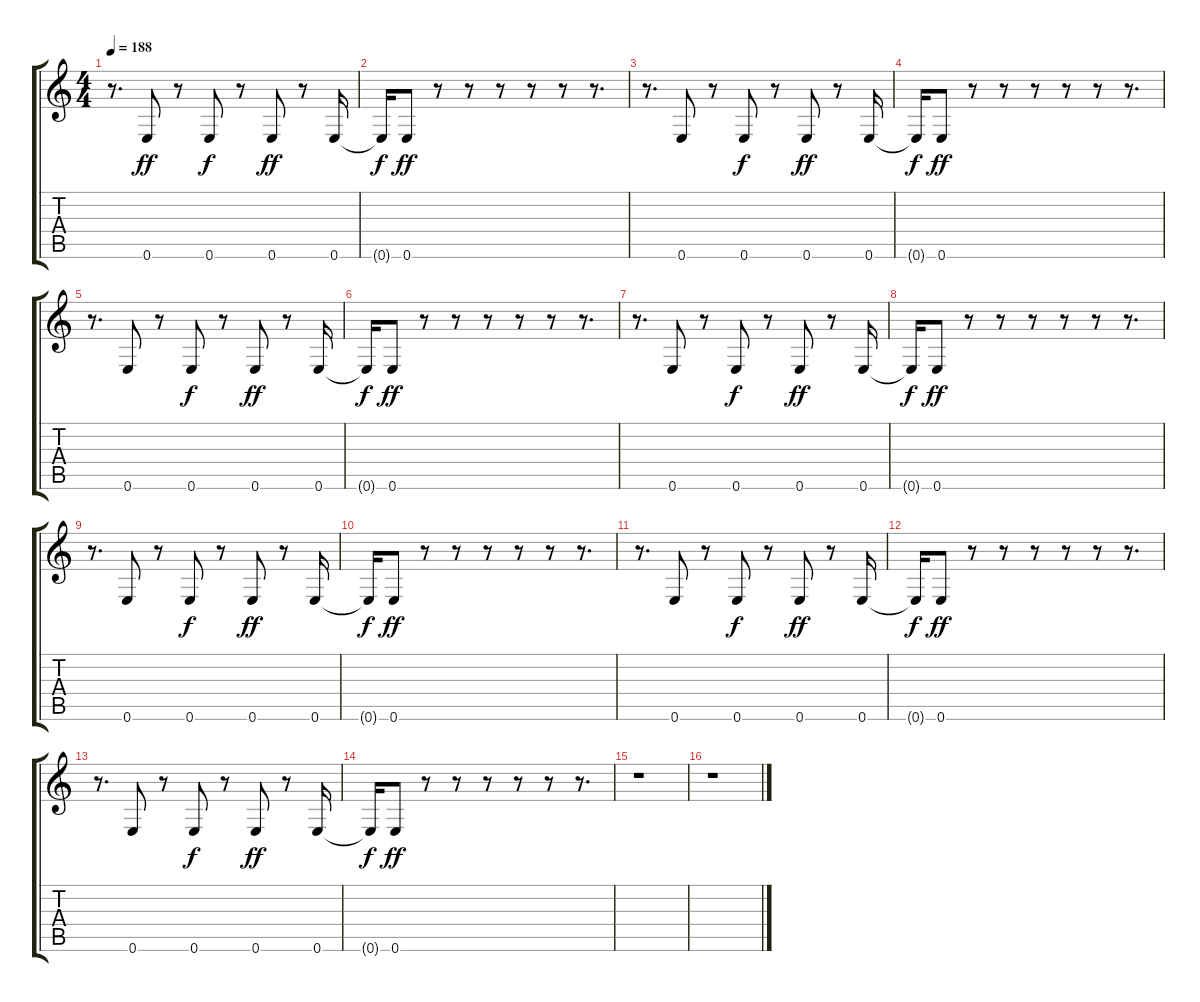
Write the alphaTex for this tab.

\track "" {instrument electricguitarclean}
\staff {score tabs}
\tuning (E4 B3 G3 D3 A2 E2) {hide}
\ts (4 4)
\tempo 188
\clef g2
\ks c
r.8{d dy ff} 0.6.8 r.8 0.6.8{dy f} r.8 0.6.8{dy ff} r.8 0.6.16 |
0.6{t}.16{dy f} 0.6.8{dy ff} r.8 r.8 r.8 r.8 r.8 r.8{d} |
r.8{d} 0.6.8 r.8 0.6.8{dy f} r.8 0.6.8{dy ff} r.8 0.6.16 |
0.6{t}.16{dy f} 0.6.8{dy ff} r.8 r.8 r.8 r.8 r.8 r.8{d} |
r.8{d} 0.6.8 r.8 0.6.8{dy f} r.8 0.6.8{dy ff} r.8 0.6.16 |
0.6{t}.16{dy f} 0.6.8{dy ff} r.8 r.8 r.8 r.8 r.8 r.8{d} |
r.8{d} 0.6.8 r.8 0.6.8{dy f} r.8 0.6.8{dy ff} r.8 0.6.16 |
0.6{t}.16{dy f} 0.6.8{dy ff} r.8 r.8 r.8 r.8 r.8 r.8{d} |
r.8{d} 0.6.8 r.8 0.6.8{dy f} r.8 0.6.8{dy ff} r.8 0.6.16 |
0.6{t}.16{dy f} 0.6.8{dy ff} r.8 r.8 r.8 r.8 r.8 r.8{d} |
r.8{d} 0.6.8 r.8 0.6.8{dy f} r.8 0.6.8{dy ff} r.8 0.6.16 |
0.6{t}.16{dy f} 0.6.8{dy ff} r.8 r.8 r.8 r.8 r.8 r.8{d} |
r.8{d} 0.6.8 r.8 0.6.8{dy f} r.8 0.6.8{dy ff} r.8 0.6.16 |
0.6{t}.16{dy f} 0.6.8{dy ff} r.8 r.8 r.8 r.8 r.8 r.8{d} |
r.1 |
r.1
